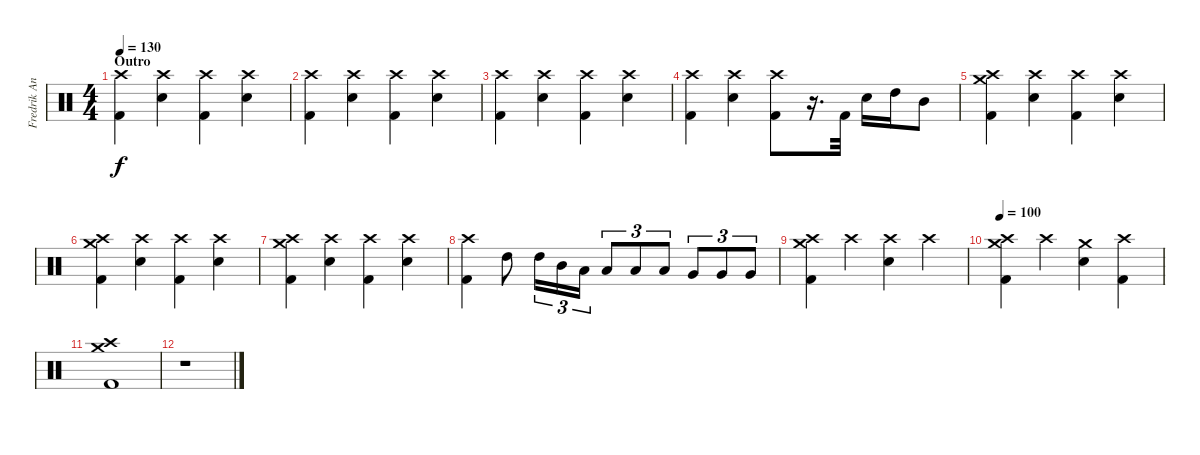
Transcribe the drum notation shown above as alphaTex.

\track ("Fredrik Andersson" "Fredrik An") {instrument percussion}
\staff {score}
\articulation defaults
\ts (4 4)
\section ("" "Outro")
\tempo 130
\clef neutral
\ks c
("Crash high (hit)" "Kick (hit) 2").4{dy f} ("Crash high (hit)" "Electric Snare (hit)").4 ("Crash high (hit)" "Kick (hit) 2").4 ("Crash high (hit)" "Electric Snare (hit)").4 |
("Crash high (hit)" "Kick (hit) 2").4 ("Crash high (hit)" "Electric Snare (hit)").4 ("Crash high (hit)" "Kick (hit) 2").4 ("Crash high (hit)" "Electric Snare (hit)").4 |
("Crash high (hit)" "Kick (hit) 2").4 ("Crash high (hit)" "Electric Snare (hit)").4 ("Crash high (hit)" "Kick (hit) 2").4 ("Crash high (hit)" "Electric Snare (hit)").4 |
("Crash high (hit)" "Kick (hit) 2").4 ("Crash high (hit)" "Electric Snare (hit)").4 ("Crash high (hit)" "Kick (hit) 2").8 r.16{d} "Kick (hit) 2".32 "Electric Snare (hit)".16 "High Tom (hit)".16 "Mid Tom (hit)".8 |
("Crash high (hit)" "Crash medium (hit)" "Kick (hit) 2").4 ("Crash high (hit)" "Electric Snare (hit)").4 ("Crash high (hit)" "Kick (hit) 2").4 ("Crash high (hit)" "Electric Snare (hit)").4 |
("Crash high (hit)" "Crash medium (hit)" "Kick (hit) 2").4 ("Crash high (hit)" "Electric Snare (hit)").4 ("Crash high (hit)" "Kick (hit) 2").4 ("Crash high (hit)" "Electric Snare (hit)").4 |
("Crash high (hit)" "Crash medium (hit)" "Kick (hit) 2").4 ("Crash high (hit)" "Electric Snare (hit)").4 ("Crash high (hit)" "Kick (hit) 2").4 ("Crash high (hit)" "Electric Snare (hit)").4 |
("Crash high (hit)" "Kick (hit) 2").4 "High Tom (hit)".8 "High Tom (hit)".16{tu (3 2)} "Mid Tom (hit)".16{tu (3 2)} "Low Tom (hit)".16{tu (3 2)} "Low Tom (hit)".8{tu (3 2)} "Low Tom (hit)".8{tu (3 2)} "Low Tom (hit)".8{tu (3 2)} "Very Low Tom (hit)".8{tu (3 2)} "Very Low Tom (hit)".8{tu (3 2)} "Very Low Tom (hit)".8{tu (3 2)} |
("Crash high (hit)" "Crash medium (hit)" "Kick (hit) 2").4 "Crash high (hit)".4 ("Crash high (hit)" "Electric Snare (hit)").4 "Crash high (hit)".4 |
\tempo 100
("Crash high (hit)" "Crash medium (hit)" "Kick (hit) 2").4 "Crash high (hit)".4 ("Crash medium (hit)" "Electric Snare (hit)").4 ("Crash high (hit)" "Kick (hit) 2").4 |
("Crash high (hit)" "Crash medium (hit)" "Kick (hit) 2").1 |
r.1
